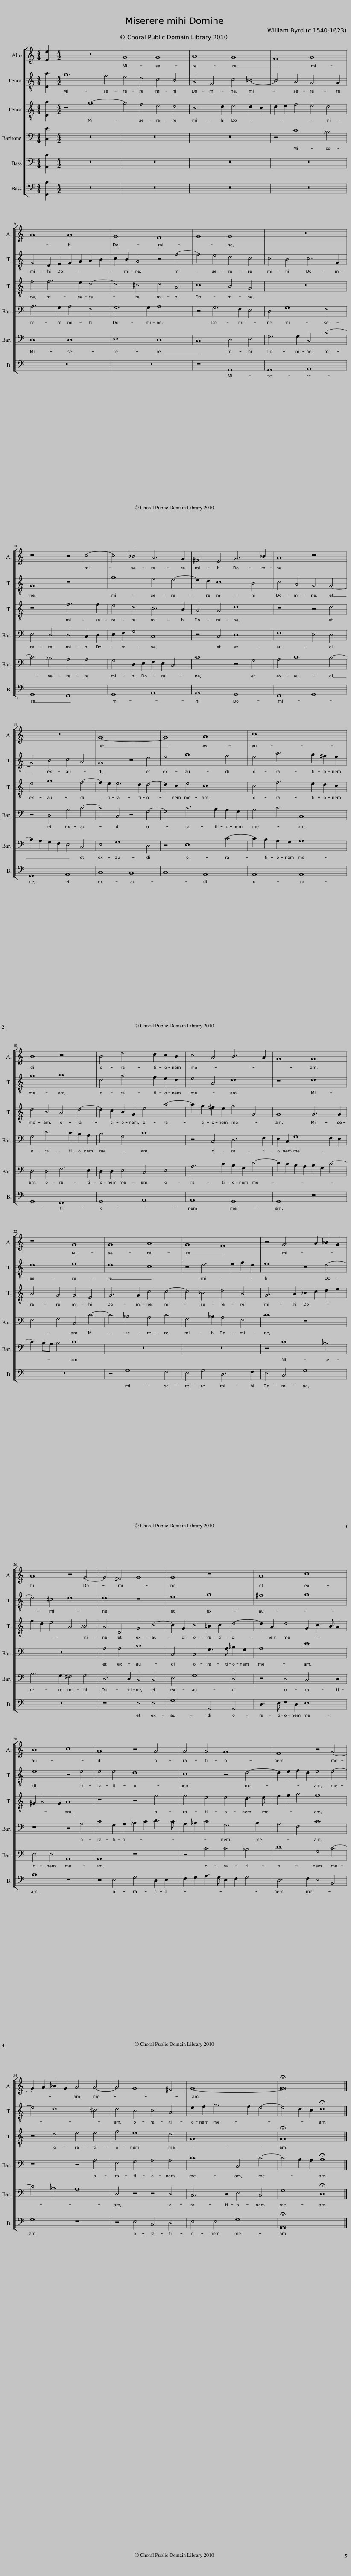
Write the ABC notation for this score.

X:1
%%score [ 1 2 3 4 5 6 ]
L:1/8
M:4/4
I:linebreak $
K:C
V:1 treble
V:2 treble-8 transpose=-12
V:3 treble-8 transpose=-12
V:4 bass transpose=-12
V:5 bass transpose=-12
V:6 bass
V:1
 [Ee]2 |[M:4/2] z16 | G8 G8 | A8 G8 | F8 G8 |$ %5
 A8 A8 | G8 F8 | G8 G8 | z16 |$ z8 z4 c4- | %10
 c4 _B4 A6 G2 | ^F4 E4 G6 _B2 | A8 z8 |$ z16 | G16- | %15
 G8 A8 | c16 |$ B8 z8 | B4 e6 d2 c2 B2 | c4 A4 B6 A2 | %20
 G8 G8 |$ z8 G8 | G8 A8 | G8 F8 | z4 G6 A2 _B2 G2 |$ %25
 A8 z4 G4- | G4 ^F4 G8 | G8 z8 | A8 c8 |$ B8 c8 | %30
 A8 z4 A4 | A4 A4 G8 | F8 z4 G4- |$ G2 A2 _B2 G2 A4 A4- | A4 G8 ^F4 | %35
 G16- | !fermata!G16 |] %37
V:2
 [Da]2 |[M:4/2] g12 f4 | e4 d4 c4 B4 | A4 F4 c4 _B4- | B4 A4 G6 G2 |$ %5
 F4 D2 E2 F2 G2 A2 B2 | c2 B2 G4 z4 f4- | f4 e4 d4 c4 | c4 B4 c6 F2 |$ G8 z8 | %10
 g8 f4 e4- | e2 d2 c8 B4 | c4 A4 G4 G4- |$ G4 B4 c4 A4 | G8 z4 d4 | %15
 e4 g8 f4 | e4 a6 g2 ^f2 e2 |$ g8 a8 | d4 g6 f2 e2 d2 | e4 A4 d8 | %20
 z8 d8 |$ d8 e8 | d8 c8 | z4 d6 e2 f2 d2 | e8 z4 d4- |$ %25
 d4 ^c4 d8 | d8 z8 | e8 g8 | ^f8 g8 |$ e8 z4 e4 | %30
 e4 e4 d8 | c8 z4 d4- | d2 e2 f2 d2 e4 e4- |$ e4 d8 ^c4 | d4 B4 c4 A4 | %35
 e2 f2 g6 f2 e4- | e4 d2 c2 !fermata!d8 |] %37
V:3
 [Da]2 |[M:4/2] z8 g8- | g4 f4 e4 d4 | c6 d2 e4 d2 c2 | d2 e2 f4 e4 d4 |$ %5
 f4 f6 e2 d4- | d4 ^c4 d4 A4 | c8 B4 G4 | z16 |$ z8 f6 f2 | %10
 e4 d4 c6 B2 | A4 A4 d8 | z8 z4 d4 |$ e4 g8 f4- | f2 e2 e6 d2 d4- | %15
 d2 c2 e4 c8 | c4 f6 e2 d2 c2 |$ d4 B4 A4 d4- | d2 c2 B2 G2 e4 a4- | a2 g2 ^f2 e2 g4 G4 | %20
 G8 G6 G2 |$ A4 G4 G4 E4 | G6 G2 c4 c4- | c4 _B4 d4 A4 | G6 A2 _B2 c2 d2 e2 |$ %25
 f2 d2 e4 A4 _B4 | A4 D4 G4 c4- | c2 G2 c4 =B2 c2 d4- | d2 A2 d4 G2 c3 B A2 |$ ^G2 A4 G2 A8 | %30
 z8 z4 f4 | f4 e4 e4 d3 e | f2 g2 a4 g8 |$ z4 d4 e4 e4 | f4 e8 d4 | %35
 G16 | !fermata!G16 |] %37
V:4
 [C,E]2 |[M:4/2] z16 | z16 | z16 | z4 C8 _B,4 |$ %5
 A,6 G,2 A,4 F,4 | G,6 G,2 A,8 | z4 G,6 F,2 E,4 | D,4 G,8 F,4 |$ E,4 D,4 D,4 C,2 D,2 | %10
 E,2 F,2 G,4 C,8 | z4 C,4 D,8 | F,8 E,4 D,4 |$ z4 D,4 A,4 C4- | C4 C,4 z4 G,4- | %15
 G,4 C6 B,2 A,2 G,2 | A,4 C4 C,8 |$ G,4 D6 C2 B,2 A,2 | B,4 G,4 C8 | z4 C,4 D,6 F,2 | %20
 E,2 C,2 G,8 F,2 E,2 |$ F,4 G,4 C,4 C4- | C4 _B,4 A,4 C4 | G,6 _B,2 A,4 F,4 | C8 z8 |$ %25
 z16 | A,4 A,4 C8 | C,4 C,4 G,3 A, _B,2 G,2 | A,8 E8 |$ z8 z4 A,4 | %30
 C4 G,2 A,2 _B,2 C2 D3 C | A,2 _B,2 C4 G,6 B,2 | A,4 F,4 C8 |$ z8 z4 A,4 | F,4 G,4 A,4 A,4 | %35
 C8 C,4 C4- | C4 B,2 A,2 !fermata!B,8 |] %37
V:5
 [A,,D]2 |[M:4/2] z16 | z16 | z16 | z16 |$ %5
 D,8 D,8 | E,8 D,8 | C,8 D,4 E,4 | G,6 G,2 C,4 C4- |$ C4 _B,4 A,4 A,4 | %10
 G,4 D,2 E,2 F,2 E,2 C,4 | C8 z4 G,4 | A,4 C8 B,4- |$ B,2 A,2 G,2 F,2 E,4 C,4 | E,4 G,8 D,4 | %15
 z4 E,8 C4- | C2 B,2 A,2 G,2 A,8 |$ D,4 D,4 F,6 E,2 | D,2 D,2 E,4 C,4 E,4 | A,6 C2 B,2 G,2 D4- | %20
 D2 C2 B,2 A,2 B,2 G,2 C4- |$ C2 B,A, B,4 C8 | z16 | z16 | z4 C8 _B,4 |$ %25
 A,6 G,2 ^F,4 G,4 | D,6 D,2 C,4 C,4 | E,4 G,8 D,4 | z4 D,4 C,6 D,2 |$ E,4 E,4 A,,8 | %30
 A,,8 z8 | z4 C4 C4 _B,4 | D8 G,4 C4- |$ C4 _B,4 A,8 | D,4 z4 z4 D,4 | %35
 C,6 D,2 E,4 C,4 | G,8 !fermata!D,8 |] %37
V:6
 [F,,B,]2 |[M:4/2] z16 | z16 | z16 | z16 |$ %5
 z16 | z16 | z8 G,,8 | G,,8 A,,8 |$ G,,8 F,,8 | %10
 G,,8 A,,8 | A,,8 G,,8 | F,,8 G,,8 |$ G,,8 A,,8 | C,8 B,,8 | %15
 C,8 A,,8 | A,,8 A,,8 |$ G,,8 F,,8 | G,,8 A,,8 | A,,8 G,,8 | %20
 G,,8 z8 |$ z16 | z4 G,8 F,4 | E,4 G,4 D,6 F,2 | E,4 C,4 G,8 |$ %25
 z16 | z8 E,4 E,4 | G,8 G,,4 G,,4 | D,3 E, F,2 D,2 E,8 |$ B,8 z8 | %30
 z4 E,4 G,4 D,2 E,2 | F,2 G,2 A,3 G, E,2 F,2 G,4 | D,6 F,2 E,4 B,,4 |$ G,8 z8 | z4 E,4 C,4 D,4 | %35
 E,4 E,4 G,8 | !fermata!G,,16 |] %37
